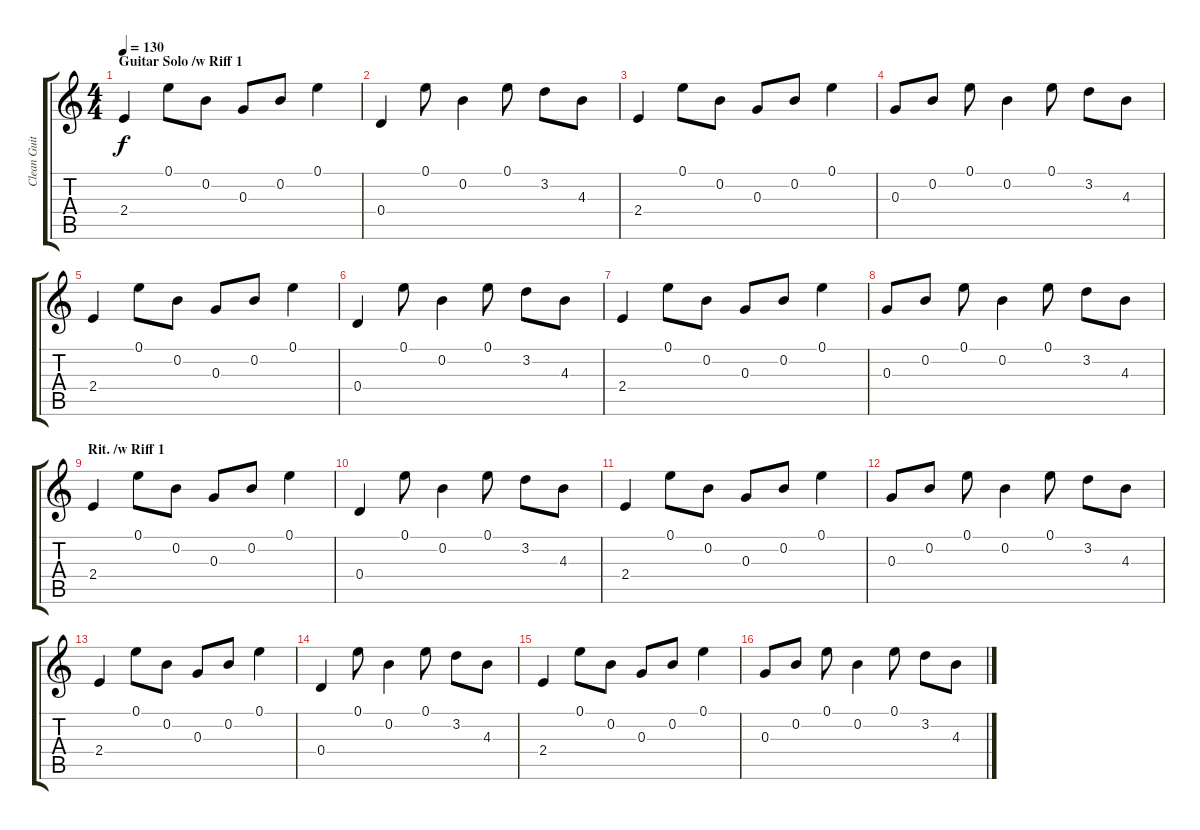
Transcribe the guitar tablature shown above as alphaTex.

\track ("Clean Guitar" "Clean Guit") {instrument electricguitarclean}
\staff {score tabs}
\tuning (E4 B3 G3 D3 A2 E2) {hide}
\ts (4 4)
\section ("" "Guitar Solo /w Riff 1")
\tempo 130
\clef g2
\ks c
2.4.4{dy f} 0.1.8 0.2.8 0.3.8 0.2.8 0.1.4 |
0.4.4 0.1.8 0.2.4 0.1.8 3.2.8 4.3.8 |
2.4.4 0.1.8 0.2.8 0.3.8 0.2.8 0.1.4 |
0.3.8 0.2.8 0.1.8 0.2.4 0.1.8 3.2.8 4.3.8 |
2.4.4 0.1.8 0.2.8 0.3.8 0.2.8 0.1.4 |
0.4.4 0.1.8 0.2.4 0.1.8 3.2.8 4.3.8 |
2.4.4 0.1.8 0.2.8 0.3.8 0.2.8 0.1.4 |
0.3.8 0.2.8 0.1.8 0.2.4 0.1.8 3.2.8 4.3.8 |
\section ("" "Rit. /w Riff 1")
2.4.4 0.1.8 0.2.8 0.3.8 0.2.8 0.1.4 |
0.4.4 0.1.8 0.2.4 0.1.8 3.2.8 4.3.8 |
2.4.4 0.1.8 0.2.8 0.3.8 0.2.8 0.1.4 |
0.3.8 0.2.8 0.1.8 0.2.4 0.1.8 3.2.8 4.3.8 |
2.4.4 0.1.8 0.2.8 0.3.8 0.2.8 0.1.4 |
0.4.4 0.1.8 0.2.4 0.1.8 3.2.8 4.3.8 |
2.4.4 0.1.8 0.2.8 0.3.8 0.2.8 0.1.4 |
0.3.8 0.2.8 0.1.8 0.2.4 0.1.8 3.2.8 4.3.8
